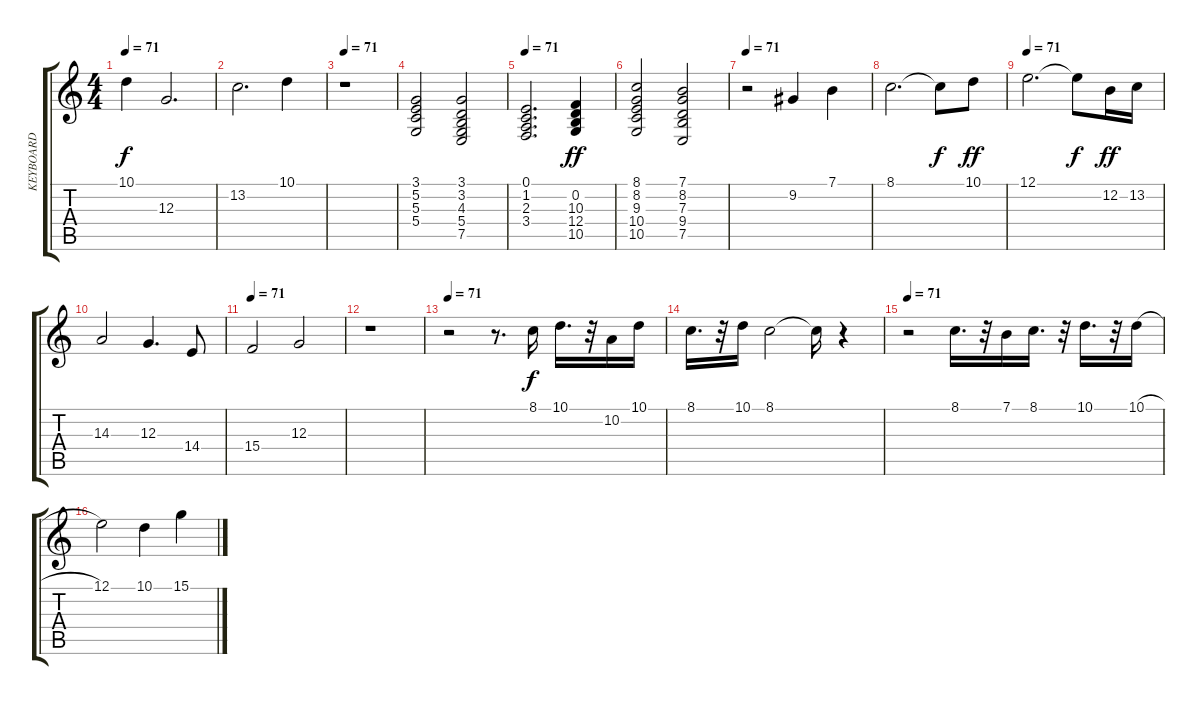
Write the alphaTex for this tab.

\track ("KEYBOARD" "KEYBOARD") {instrument synthstrings1}
\staff {score tabs}
\tuning (E4 B3 G3 D3 A2 E2) {hide}
\ts (4 4)
\tempo 71
\clef g2
\ks c
10.1.4{dy f} 12.3.2{d} |
13.2.2{d} 10.1.4 |
\tempo 71
r.1 |
(3.1 5.2 5.3 5.4).2 (3.1 3.2 4.3 5.4 7.5).2 |
\tempo 71
(0.1 1.2 2.3 3.4).2{d} (0.2 10.3 12.4 10.5).4{dy ff} |
(8.1 8.2 9.3 10.4 10.5).2 (7.1 8.2 7.3 9.4 7.5).2 |
\tempo 71
r.2 9.2.4 7.1.4 |
8.1.2{d} 8.1{t}.8{dy f} 10.1.8{dy ff} |
\tempo 71
12.1.2{d} 12.1{t}.8{dy f} 12.2.16{dy ff} 13.2.16 |
14.3.2 12.3.4{d} 14.4.8 |
\tempo 71
15.4.2 12.3.2 |
r.1 |
\tempo 71
r.2 r.8{d} 8.1.16{dy f} 10.1.16{d} r.32 10.2.16 10.1.16 |
8.1.16{d} r.32 10.1.16 8.1.2 8.1{t}.16 r.4 |
\tempo 71
r.2 8.1.16{d} r.32 7.1.16 8.1.16{d} r.32 10.1.16{d} r.32 10.1{h}.16 |
12.1.2 10.1.4 15.1.4
